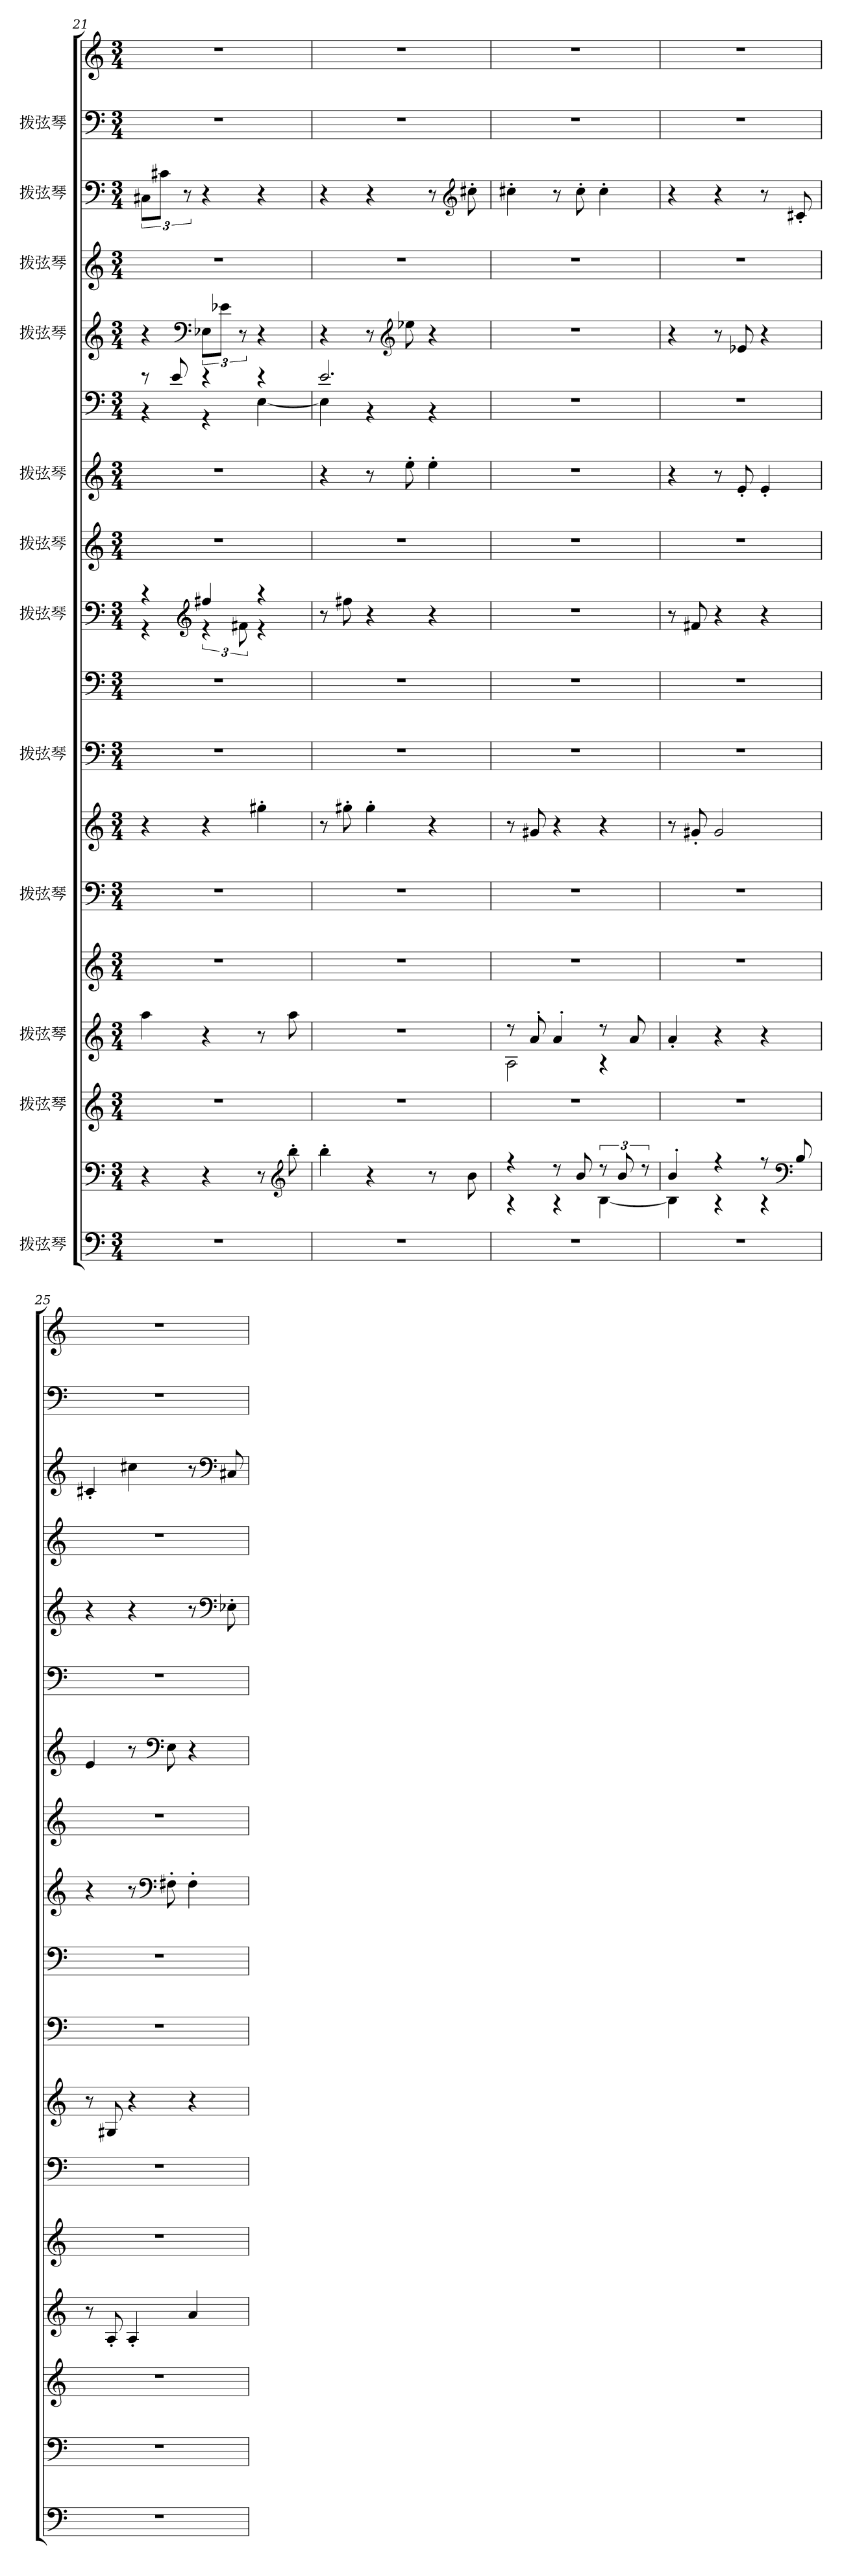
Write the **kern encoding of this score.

**kern	**kern	**kern	**kern	**kern	**kern	**kern	**kern	**kern	**kern	**kern	**kern	**kern	**kern	**kern	**kern	**kern	**kern
*part12	*part12	*part11	*part10	*part10	*part9	*part9	*part8	*part8	*part7	*part6	*part5	*part5	*part4	*part3	*part2	*part1	*part1
*staff18	*staff17	*staff16	*staff15	*staff14	*staff13	*staff12	*staff11	*staff10	*staff9	*staff8	*staff7	*staff6	*staff5	*staff4	*staff3	*staff2	*staff1
*I"拨弦琴	*	*I"拨弦琴	*I"拨弦琴	*	*I"拨弦琴	*	*I"拨弦琴	*	*I"拨弦琴	*I"拨弦琴	*I"拨弦琴	*	*I"拨弦琴	*I"拨弦琴	*I"拨弦琴	*I"拨弦琴	*
*clefF4	*clefF4	*clefG2	*clefG2	*clefG2	*clefF4	*clefG2	*clefF4	*clefF4	*clefF4	*clefG2	*clefG2	*clefF4	*clefG2	*clefG2	*clefF4	*clefF4	*clefG2
*k[]	*k[]	*k[]	*k[]	*k[]	*k[]	*k[]	*k[]	*k[]	*k[]	*k[]	*k[]	*k[]	*k[]	*k[]	*k[]	*k[]	*k[]
*M3/4	*M3/4	*M3/4	*M3/4	*M3/4	*M3/4	*M3/4	*M3/4	*M3/4	*M3/4	*M3/4	*M3/4	*M3/4	*M3/4	*M3/4	*M3/4	*M3/4	*M3/4
=21	=21	=21	=21	=21	=21	=21	=21	=21	=21	=21	=21	=21	=21	=21	=21	=21	=21
*	*	*	*	*	*	*	*	*	*^	*	*	*^	*	*	*	*	*
2.r	4r	2.r	4aa\	2.r	2.r	4r	2.r	2.r	4r	4r	2.r	2.r	8r	4r	4r	2.r	12C#X\L	2.r	2.r
.	.	.	.	.	.	.	.	.	.	.	.	.	.	.	.	.	12c#X\J	.	.
.	.	.	.	.	.	.	.	.	.	.	.	.	8e/	.	.	.	.	.	.
.	.	.	.	.	.	.	.	.	.	.	.	.	.	.	.	.	12r	.	.
*	*	*	*	*	*	*	*	*	*clefG2	*	*	*	*	*	*clefF4	*	*	*	*
.	4r	.	4r	.	.	4r	.	.	4ff#X/	6r	.	.	4r	4r	12E-X\L	.	4r	.	.
.	.	.	.	.	.	.	.	.	.	.	.	.	.	.	12e-X\J	.	.	.	.
.	.	.	.	.	.	.	.	.	.	12f#X\	.	.	.	.	12r	.	.	.	.
.	8r	.	8r	.	.	4gg#X'\	.	.	4r	4r	.	.	4r	[4E\	4r	.	4r	.	.
*	*clefG2	*	*	*	*	*	*	*	*	*	*	*	*	*	*	*	*	*	*
.	8bb'\	.	8aa\	.	.	.	.	.	.	.	.	.	.	.	.	.	.	.	.
*	*	*	*	*	*	*	*	*	*v	*v	*	*	*	*	*	*	*	*	*
!!LO:PB:g=z
=22	=22	=22	=22	=22	=22	=22	=22	=22	=22	=22	=22	=22	=22	=22	=22	=22	=22	=22
2.r	4bb'\	2.r	2.r	2.r	2.r	8r	2.r	2.r	8r	2.r	4r	2.e/	4E\]	4r	2.r	4r	2.r	2.r
.	.	.	.	.	.	8gg#X'\	.	.	8ff#X\	.	.	.	.	.	.	.	.	.
.	4r	.	.	.	.	4gg#'\	.	.	4r	.	8r	.	4r	8r	.	4r	.	.
*	*	*	*	*	*	*	*	*	*	*	*	*	*	*clefG2	*	*	*	*
.	.	.	.	.	.	.	.	.	.	.	8ee'\	.	.	8ee-X\	.	.	.	.
.	8r	.	.	.	.	4r	.	.	4r	.	4ee'\	.	4r	4r	.	8r	.	.
*	*	*	*	*	*	*	*	*	*	*	*	*	*	*	*	*clefG2	*	*
.	8b\	.	.	.	.	.	.	.	.	.	.	.	.	.	.	8cc#X'\	.	.
*	*	*	*	*	*	*	*	*	*	*	*	*v	*v	*	*	*	*	*
=23	=23	=23	=23	=23	=23	=23	=23	=23	=23	=23	=23	=23	=23	=23	=23	=23	=23
*	*^	*	*^	*	*	*	*	*	*	*	*	*	*	*	*	*	*
2.r	4r	4r	2.r	8r	2A\	2.r	2.r	8r	2.r	2.r	2.r	2.r	2.r	2.r	2.r	2.r	4cc#X'\	2.r	2.r
.	.	.	.	8a'/	.	.	.	8g#X/	.	.	.	.	.	.	.	.	.	.	.
.	8r	4r	.	4a'/	.	.	.	4r	.	.	.	.	.	.	.	.	8r	.	.
.	8b/	.	.	.	.	.	.	.	.	.	.	.	.	.	.	.	8cc#'\	.	.
.	12r	[4B\	.	8r	4r	.	.	4r	.	.	.	.	.	.	.	.	4cc#'\	.	.
.	12b/	.	.	.	.	.	.	.	.	.	.	.	.	.	.	.	.	.	.
.	.	.	.	8a/	.	.	.	.	.	.	.	.	.	.	.	.	.	.	.
.	12r	.	.	.	.	.	.	.	.	.	.	.	.	.	.	.	.	.	.
*	*	*	*	*v	*v	*	*	*	*	*	*	*	*	*	*	*	*	*	*
=24	=24	=24	=24	=24	=24	=24	=24	=24	=24	=24	=24	=24	=24	=24	=24	=24	=24	=24
2.r	4b'/	4B\]	2.r	4a'/	2.r	2.r	8r	2.r	2.r	8r	2.r	4r	2.r	4r	2.r	4r	2.r	2.r
.	.	.	.	.	.	.	8g#X'/	.	.	8f#X/	.	.	.	.	.	.	.	.
.	4r	4r	.	4r	.	.	2g#/	.	.	4r	.	8r	.	8r	.	4r	.	.
.	.	.	.	.	.	.	.	.	.	.	.	8e'/	.	8e-X/	.	.	.	.
.	8r	4r	.	4r	.	.	.	.	.	4r	.	4e'/	.	4r	.	8r	.	.
*	*clefF4	*	*	*	*	*	*	*	*	*	*	*	*	*	*	*	*	*
.	8B/	.	.	.	.	.	.	.	.	.	.	.	.	.	.	8c#X'/	.	.
*	*v	*v	*	*	*	*	*	*	*	*	*	*	*	*	*	*	*	*
!!LO:PB:g=z
=25	=25	=25	=25	=25	=25	=25	=25	=25	=25	=25	=25	=25	=25	=25	=25	=25	=25
2.r	2.r	2.r	8r	2.r	2.r	8r	2.r	2.r	4r	2.r	4e/	2.r	4r	2.r	4c#X'/	2.r	2.r
.	.	.	8A'/	.	.	8G#X/	.	.	.	.	.	.	.	.	.	.	.
.	.	.	4A'/	.	.	4r	.	.	8r	.	8r	.	4r	.	4cc#X\	.	.
*	*	*	*	*	*	*	*	*	*clefF4	*	*clefF4	*	*	*	*	*	*
.	.	.	.	.	.	.	.	.	8F#X'\	.	8E\	.	.	.	.	.	.
.	.	.	4a/	.	.	4r	.	.	4F#'\	.	4r	.	8r	.	8r	.	.
*	*	*	*	*	*	*	*	*	*	*	*	*	*clefF4	*	*clefF4	*	*
.	.	.	.	.	.	.	.	.	.	.	.	.	8E-X'\	.	8C#X/	.	.
=	=	=	=	=	=	=	=	=	=	=	=	=	=	=	=	=	=
*-	*-	*-	*-	*-	*-	*-	*-	*-	*-	*-	*-	*-	*-	*-	*-	*-	*-
